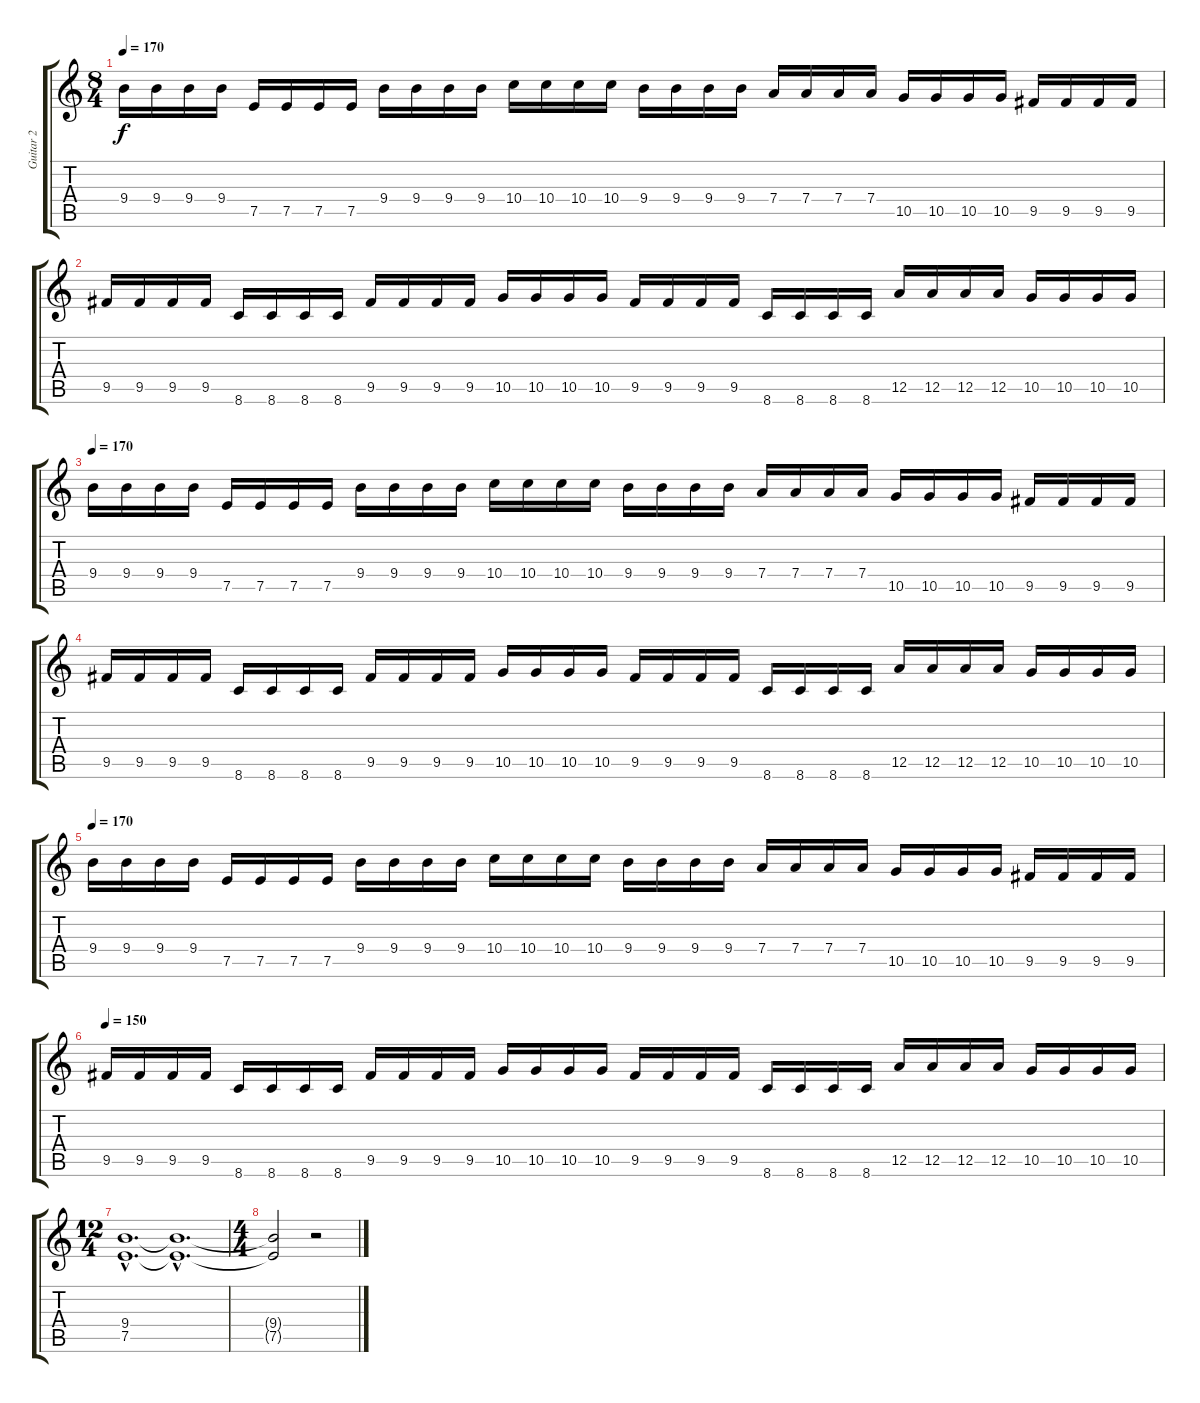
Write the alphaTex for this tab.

\track ("Guitar 2" "Guitar 2") {instrument distortionguitar}
\staff {score tabs}
\tuning (E4 B3 G3 D3 A2 E2) {hide}
\ts (8 4)
\tempo 170
\clef g2
\ks c
9.4.16{dy f} 9.4.16 9.4.16 9.4.16 7.5.16 7.5.16 7.5.16 7.5.16 9.4.16 9.4.16 9.4.16 9.4.16 10.4.16 10.4.16 10.4.16 10.4.16 9.4.16 9.4.16 9.4.16 9.4.16 7.4.16 7.4.16 7.4.16 7.4.16 10.5.16 10.5.16 10.5.16 10.5.16 9.5.16 9.5.16 9.5.16 9.5.16 |
9.5.16 9.5.16 9.5.16 9.5.16 8.6.16 8.6.16 8.6.16 8.6.16 9.5.16 9.5.16 9.5.16 9.5.16 10.5.16 10.5.16 10.5.16 10.5.16 9.5.16 9.5.16 9.5.16 9.5.16 8.6.16 8.6.16 8.6.16 8.6.16 12.5.16 12.5.16 12.5.16 12.5.16 10.5.16 10.5.16 10.5.16 10.5.16 |
\tempo 170
9.4.16 9.4.16 9.4.16 9.4.16 7.5.16 7.5.16 7.5.16 7.5.16 9.4.16 9.4.16 9.4.16 9.4.16 10.4.16 10.4.16 10.4.16 10.4.16 9.4.16 9.4.16 9.4.16 9.4.16 7.4.16 7.4.16 7.4.16 7.4.16 10.5.16 10.5.16 10.5.16 10.5.16 9.5.16 9.5.16 9.5.16 9.5.16 |
9.5.16 9.5.16 9.5.16 9.5.16 8.6.16 8.6.16 8.6.16 8.6.16 9.5.16 9.5.16 9.5.16 9.5.16 10.5.16 10.5.16 10.5.16 10.5.16 9.5.16 9.5.16 9.5.16 9.5.16 8.6.16 8.6.16 8.6.16 8.6.16 12.5.16 12.5.16 12.5.16 12.5.16 10.5.16 10.5.16 10.5.16 10.5.16 |
\tempo 170
9.4.16 9.4.16 9.4.16 9.4.16 7.5.16 7.5.16 7.5.16 7.5.16 9.4.16 9.4.16 9.4.16 9.4.16 10.4.16 10.4.16 10.4.16 10.4.16 9.4.16 9.4.16 9.4.16 9.4.16 7.4.16 7.4.16 7.4.16 7.4.16 10.5.16 10.5.16 10.5.16 10.5.16 9.5.16 9.5.16 9.5.16 9.5.16 |
\tempo 150
9.5.16 9.5.16 9.5.16 9.5.16 8.6.16 8.6.16 8.6.16 8.6.16 9.5.16 9.5.16 9.5.16 9.5.16 10.5.16 10.5.16 10.5.16 10.5.16 9.5.16 9.5.16 9.5.16 9.5.16 8.6.16 8.6.16 8.6.16 8.6.16 12.5.16 12.5.16 12.5.16 12.5.16 10.5.16 10.5.16 10.5.16 10.5.16 |
\ts (12 4)
(9.4{hac} 7.5{hac}).1{d} (9.4{hac t} 7.5{hac t}).1{d} |
\ts (4 4)
(9.4{t} 7.5{t}).2 r.2
